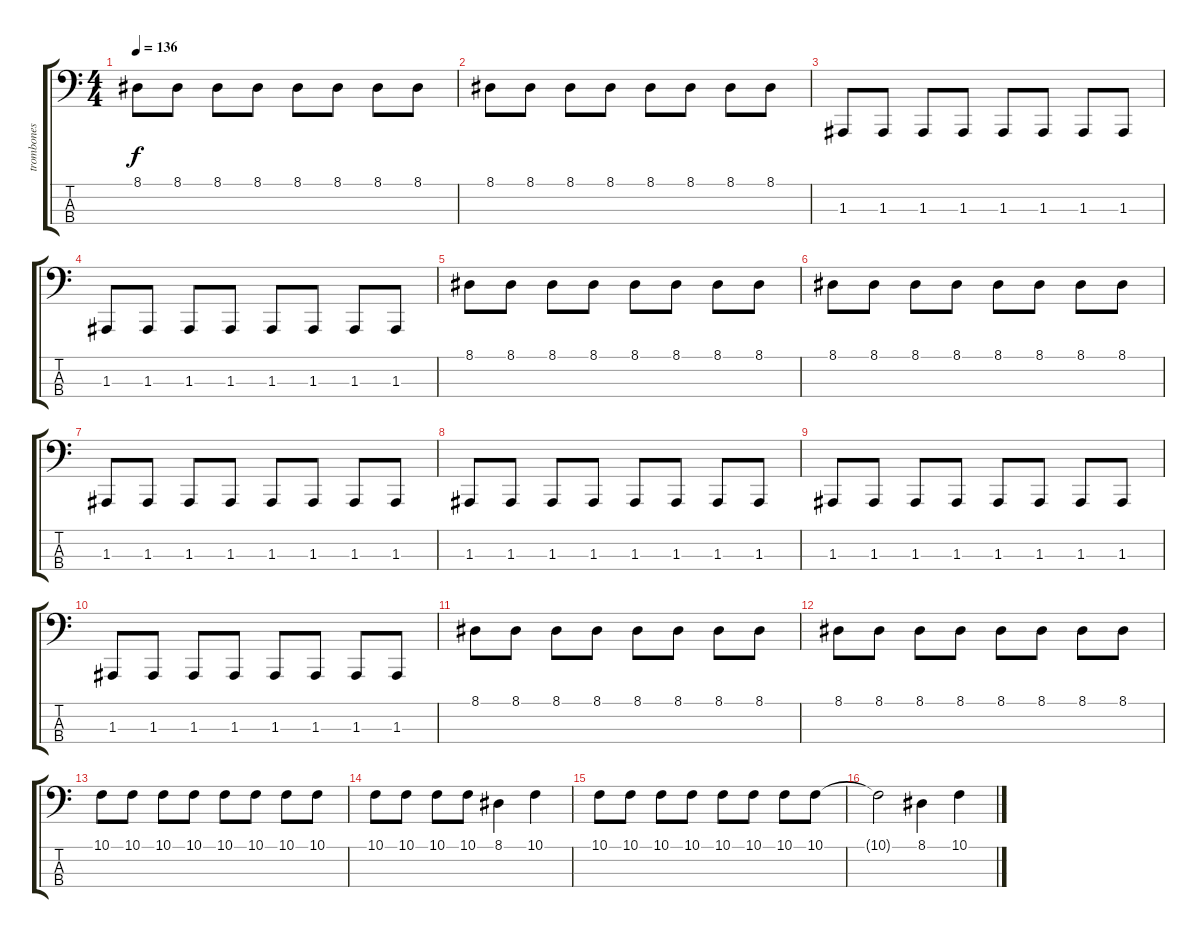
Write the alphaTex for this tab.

\track ("trombones" "trombones") {instrument trombone}
\staff {score tabs}
\tuning (G2 D2 A1 E1) {hide}
\ts (4 4)
\tempo 136
\clef f4
\ks c
8.1.8{dy f} 8.1.8 8.1.8 8.1.8 8.1.8 8.1.8 8.1.8 8.1.8 |
8.1.8 8.1.8 8.1.8 8.1.8 8.1.8 8.1.8 8.1.8 8.1.8 |
1.3.8 1.3.8 1.3.8 1.3.8 1.3.8 1.3.8 1.3.8 1.3.8 |
1.3.8 1.3.8 1.3.8 1.3.8 1.3.8 1.3.8 1.3.8 1.3.8 |
8.1.8 8.1.8 8.1.8 8.1.8 8.1.8 8.1.8 8.1.8 8.1.8 |
8.1.8 8.1.8 8.1.8 8.1.8 8.1.8 8.1.8 8.1.8 8.1.8 |
1.3.8 1.3.8 1.3.8 1.3.8 1.3.8 1.3.8 1.3.8 1.3.8 |
1.3.8 1.3.8 1.3.8 1.3.8 1.3.8 1.3.8 1.3.8 1.3.8 |
1.3.8 1.3.8 1.3.8 1.3.8 1.3.8 1.3.8 1.3.8 1.3.8 |
1.3.8 1.3.8 1.3.8 1.3.8 1.3.8 1.3.8 1.3.8 1.3.8 |
8.1.8 8.1.8 8.1.8 8.1.8 8.1.8 8.1.8 8.1.8 8.1.8 |
8.1.8 8.1.8 8.1.8 8.1.8 8.1.8 8.1.8 8.1.8 8.1.8 |
10.1.8 10.1.8 10.1.8 10.1.8 10.1.8 10.1.8 10.1.8 10.1.8 |
10.1.8 10.1.8 10.1.8 10.1.8 8.1.4 10.1.4 |
10.1.8 10.1.8 10.1.8 10.1.8 10.1.8 10.1.8 10.1.8 10.1.8 |
10.1{t}.2 8.1.4 10.1.4
